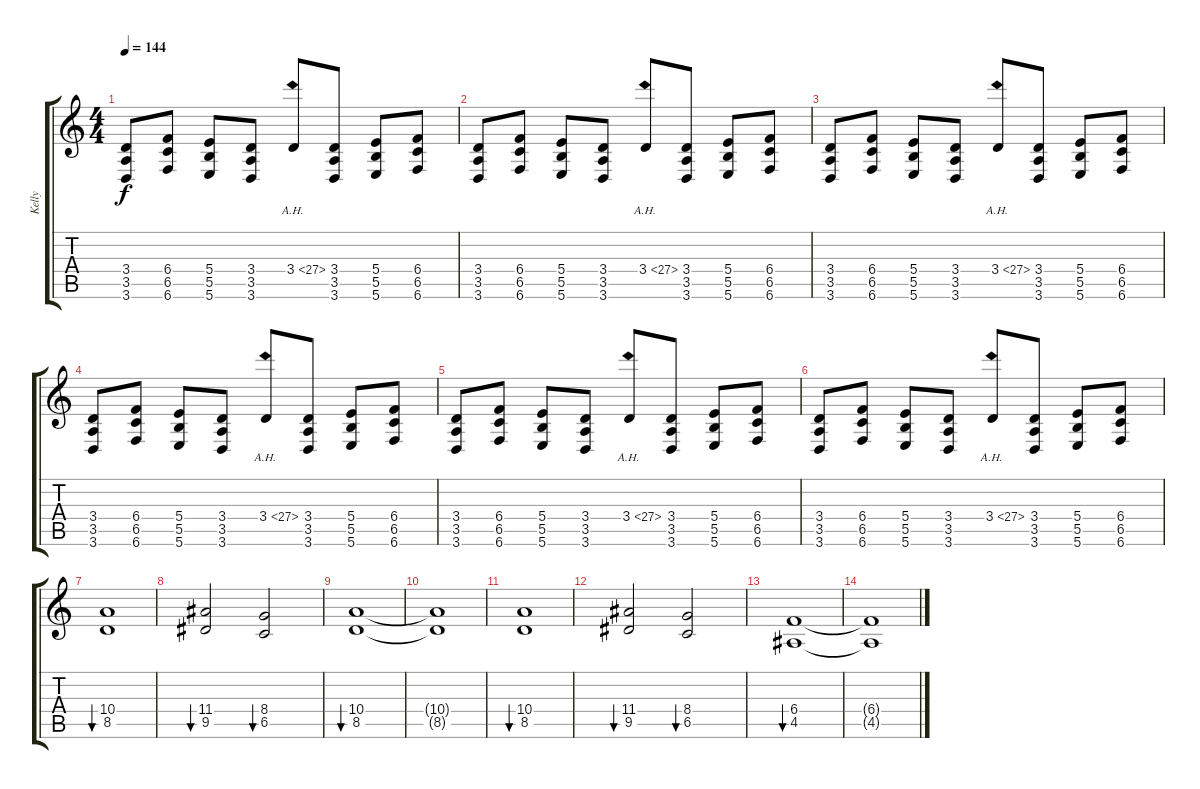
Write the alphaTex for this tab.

\track ("Kelly" "Kelly") {instrument acousticguitarsteel}
\staff {score tabs}
\tuning (Db4 Ab3 E3 B2 Gb2 B1) {hide}
\ts (4 4)
\tempo 144
\clef g2
\ks c
(3.4 3.5 3.6).8{dy f} (6.4 6.5 6.6).8 (5.4 5.5 5.6).8 (3.4 3.5 3.6).8 3.4{ah 24}.8 (3.4 3.5 3.6).8 (5.4 5.5 5.6).8 (6.4 6.5 6.6).8 |
(3.4 3.5 3.6).8 (6.4 6.5 6.6).8 (5.4 5.5 5.6).8 (3.4 3.5 3.6).8 3.4{ah 24}.8 (3.4 3.5 3.6).8 (5.4 5.5 5.6).8 (6.4 6.5 6.6).8 |
(3.4 3.5 3.6).8 (6.4 6.5 6.6).8 (5.4 5.5 5.6).8 (3.4 3.5 3.6).8 3.4{ah 24}.8 (3.4 3.5 3.6).8 (5.4 5.5 5.6).8 (6.4 6.5 6.6).8 |
(3.4 3.5 3.6).8 (6.4 6.5 6.6).8 (5.4 5.5 5.6).8 (3.4 3.5 3.6).8 3.4{ah 24}.8 (3.4 3.5 3.6).8 (5.4 5.5 5.6).8 (6.4 6.5 6.6).8 |
(3.4 3.5 3.6).8 (6.4 6.5 6.6).8 (5.4 5.5 5.6).8 (3.4 3.5 3.6).8 3.4{ah 24}.8 (3.4 3.5 3.6).8 (5.4 5.5 5.6).8 (6.4 6.5 6.6).8 |
(3.4 3.5 3.6).8 (6.4 6.5 6.6).8 (5.4 5.5 5.6).8 (3.4 3.5 3.6).8 3.4{ah 24}.8 (3.4 3.5 3.6).8 (5.4 5.5 5.6).8 (6.4 6.5 6.6).8 |
(10.4 8.5).1{bu 120} |
(11.4 9.5).2{bu 120} (8.4 6.5).2{bu 120} |
(10.4 8.5).1{bu 120} |
(10.4{t} 8.5{t}).1 |
(10.4 8.5).1{bu 120} |
(11.4 9.5).2{bu 120} (8.4 6.5).2{bu 120} |
(6.4 4.5).1{bu 120} |
(6.4{t} 4.5{t}).1
